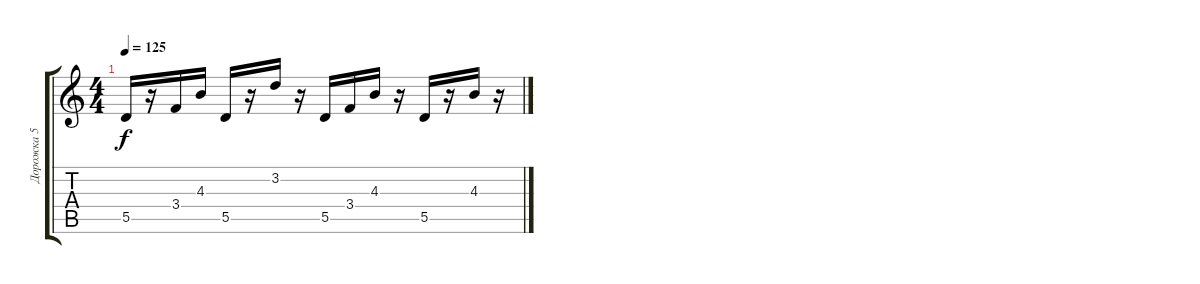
\track ("Дорожка 5" "Дорожка 5") {instrument distortionguitar}
\staff {score tabs}
\tuning (E4 B3 G3 D3 A2 E2) {hide}
\ts (4 4)
\tempo 125
\clef g2
\ks c
5.5.16{dy f} r.16 3.4.16 4.3.16 5.5.16 r.16 3.2.16 r.16 5.5.16 3.4.16 4.3.16 r.16 5.5.16 r.16 4.3.16 r.16
